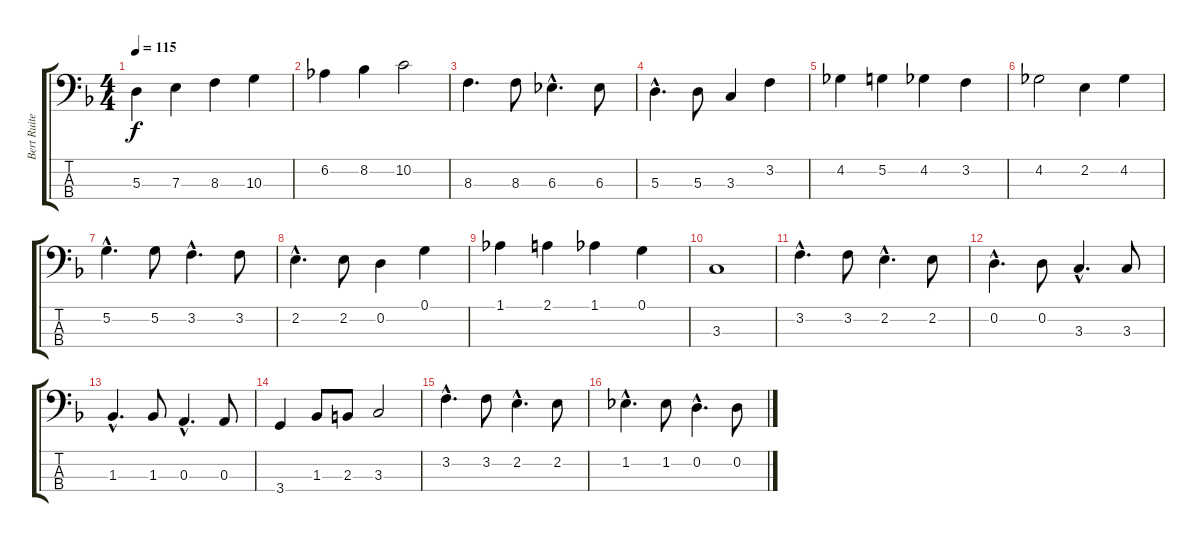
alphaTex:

\track ("Bert Ruiter" "Bert Ruite") {instrument electricbassfinger}
\staff {score tabs}
\tuning (G2 D2 A1 E1) {hide}
\ts (4 4)
\tempo 115
\clef f4
\ks f
5.3.4{dy f} 7.3.4 8.3.4 10.3.4 |
6.2.4 8.2.4 10.2.2 |
8.3.4{d} 8.3.8 6.3{hac}.4{d} 6.3.8 |
5.3{hac}.4{d} 5.3.8 3.3.4 3.2.4 |
4.2.4 5.2.4 4.2.4 3.2.4 |
4.2.2 2.2.4 4.2.4 |
5.2{hac}.4{d} 5.2.8 3.2{hac}.4{d} 3.2.8 |
2.2{hac}.4{d} 2.2.8 0.2.4 0.1.4 |
1.1.4 2.1.4 1.1.4 0.1.4 |
3.3.1 |
3.2{hac}.4{d} 3.2.8 2.2{hac}.4{d} 2.2.8 |
0.2{hac}.4{d} 0.2.8 3.3{hac}.4{d} 3.3.8 |
1.3{hac}.4{d} 1.3.8 0.3{hac}.4{d} 0.3.8 |
3.4.4 1.3.8 2.3.8 3.3.2 |
3.2{hac}.4{d} 3.2.8 2.2{hac}.4{d} 2.2.8 |
1.2{hac}.4{d} 1.2.8 0.2{hac}.4{d} 0.2.8
